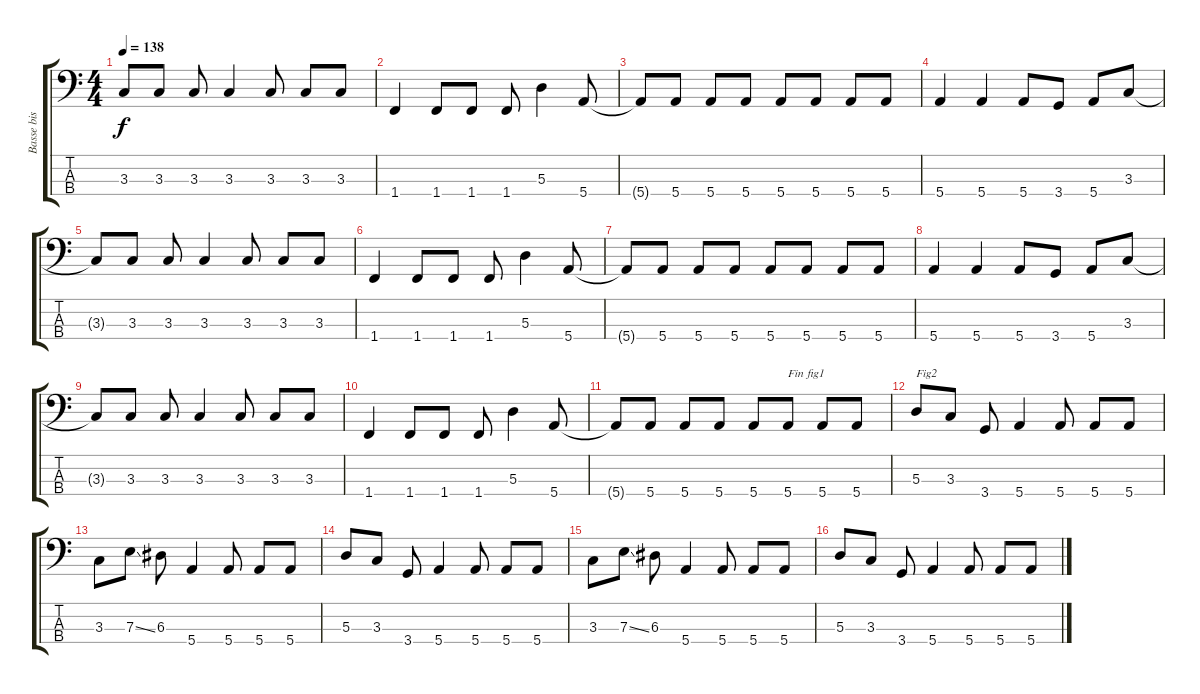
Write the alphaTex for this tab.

\track ("Basse bis" "Basse bis") {instrument distortionguitar}
\staff {score tabs}
\tuning (G2 D2 A1 E1) {hide}
\ts (4 4)
\tempo 138
\clef f4
\ks c
3.3{t}.8{dy f} 3.3.8 3.3.8 3.3.4 3.3.8 3.3.8 3.3.8 |
1.4.4 1.4.8 1.4.8 1.4.8 5.3.4 5.4.8 |
5.4{t}.8 5.4.8 5.4.8 5.4.8 5.4.8 5.4.8 5.4.8 5.4.8 |
5.4.4 5.4.4 5.4.8 3.4.8 5.4.8 3.3.8 |
3.3{t}.8 3.3.8 3.3.8 3.3.4 3.3.8 3.3.8 3.3.8 |
1.4.4 1.4.8 1.4.8 1.4.8 5.3.4 5.4.8 |
5.4{t}.8 5.4.8 5.4.8 5.4.8 5.4.8 5.4.8 5.4.8 5.4.8 |
5.4.4 5.4.4 5.4.8 3.4.8 5.4.8 3.3.8 |
3.3{t}.8 3.3.8 3.3.8 3.3.4 3.3.8 3.3.8 3.3.8 |
1.4.4 1.4.8 1.4.8 1.4.8 5.3.4 5.4.8 |
5.4{t}.8 5.4.8 5.4.8 5.4.8 5.4.8 5.4.8{txt "Fin fig1"} 5.4.8 5.4.8 |
5.3.8{txt "Fig2"} 3.3.8 3.4.8 5.4.4 5.4.8 5.4.8 5.4.8 |
3.3.8 7.3{ss}.8 6.3.8 5.4.4 5.4.8 5.4.8 5.4.8 |
5.3.8 3.3.8 3.4.8 5.4.4 5.4.8 5.4.8 5.4.8 |
3.3.8 7.3{ss}.8 6.3.8 5.4.4 5.4.8 5.4.8 5.4.8 |
5.3.8 3.3.8 3.4.8 5.4.4 5.4.8 5.4.8 5.4.8
